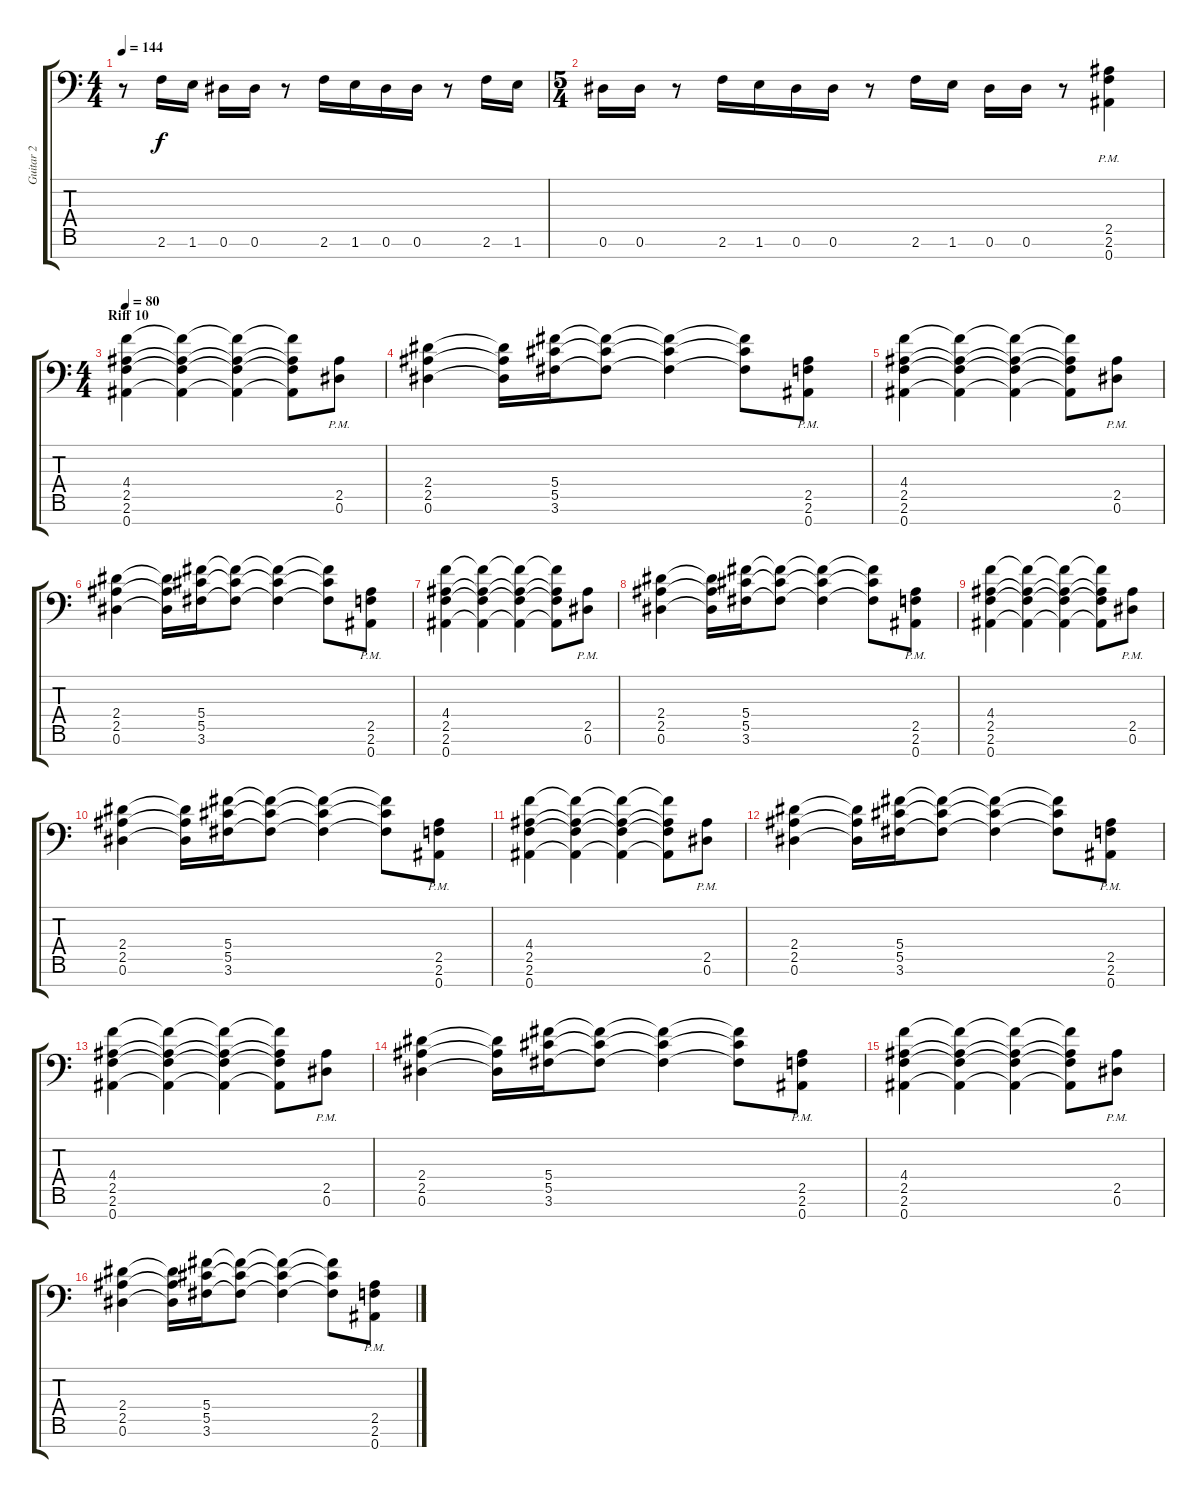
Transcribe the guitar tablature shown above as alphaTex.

\track ("Guitar 2" "Guitar 2") {instrument distortionguitar}
\staff {score tabs}
\tuning (Eb4 Bb3 Gb3 Db3 Ab2 Eb2 Bb1) {hide}
\ts (4 4)
\tempo 144
\clef f4
\ks c
r.8{dy f} 2.6.16 1.6.16 0.6.16 0.6.16 r.8 2.6.16 1.6.16 0.6.16 0.6.16 r.8 2.6.16 1.6.16 |
\ts (5 4)
0.6.16 0.6.16 r.8 2.6.16 1.6.16 0.6.16 0.6.16 r.8 2.6.16 1.6.16 0.6.16 0.6.16 r.8 (2.5{pm} 2.6{pm} 0.7{pm}).4 |
\ts (4 4)
\section ("" "Riff 10")
\tempo 80
(4.4 2.5 2.6 0.7).4 (4.4{t} 2.5{t} 2.6{t} 0.7{t}).4 (4.4{t} 2.5{t} 2.6{t} 0.7{t}).4 (4.4{t} 2.5{t} 2.6{t} 0.7{t}).8 (2.5{pm} 0.6{pm}).8 |
(2.4 2.5 0.6).4 (2.4{t} 2.5{t} 0.6{t}).16 (5.4 5.5 3.6).16 (5.4{t} 5.5{t} 3.6{t}).8 (5.4{t} 5.5{t} 3.6{t}).4 (5.4{t} 5.5{t} 3.6{t}).8 (2.5{pm} 2.6{pm} 0.7{pm}).8 |
(4.4 2.5 2.6 0.7).4 (4.4{t} 2.5{t} 2.6{t} 0.7{t}).4 (4.4{t} 2.5{t} 2.6{t} 0.7{t}).4 (4.4{t} 2.5{t} 2.6{t} 0.7{t}).8 (2.5{pm} 0.6{pm}).8 |
(2.4 2.5 0.6).4 (2.4{t} 2.5{t} 0.6{t}).16 (5.4 5.5 3.6).16 (5.4{t} 5.5{t} 3.6{t}).8 (5.4{t} 5.5{t} 3.6{t}).4 (5.4{t} 5.5{t} 3.6{t}).8 (2.5{pm} 2.6{pm} 0.7{pm}).8 |
(4.4 2.5 2.6 0.7).4 (4.4{t} 2.5{t} 2.6{t} 0.7{t}).4 (4.4{t} 2.5{t} 2.6{t} 0.7{t}).4 (4.4{t} 2.5{t} 2.6{t} 0.7{t}).8 (2.5{pm} 0.6{pm}).8 |
(2.4 2.5 0.6).4 (2.4{t} 2.5{t} 0.6{t}).16 (5.4 5.5 3.6).16 (5.4{t} 5.5{t} 3.6{t}).8 (5.4{t} 5.5{t} 3.6{t}).4 (5.4{t} 5.5{t} 3.6{t}).8 (2.5{pm} 2.6{pm} 0.7{pm}).8 |
(4.4 2.5 2.6 0.7).4 (4.4{t} 2.5{t} 2.6{t} 0.7{t}).4 (4.4{t} 2.5{t} 2.6{t} 0.7{t}).4 (4.4{t} 2.5{t} 2.6{t} 0.7{t}).8 (2.5{pm} 0.6{pm}).8 |
(2.4 2.5 0.6).4 (2.4{t} 2.5{t} 0.6{t}).16 (5.4 5.5 3.6).16 (5.4{t} 5.5{t} 3.6{t}).8 (5.4{t} 5.5{t} 3.6{t}).4 (5.4{t} 5.5{t} 3.6{t}).8 (2.5{pm} 2.6{pm} 0.7{pm}).8 |
(4.4 2.5 2.6 0.7).4 (4.4{t} 2.5{t} 2.6{t} 0.7{t}).4 (4.4{t} 2.5{t} 2.6{t} 0.7{t}).4 (4.4{t} 2.5{t} 2.6{t} 0.7{t}).8 (2.5{pm} 0.6{pm}).8 |
(2.4 2.5 0.6).4 (2.4{t} 2.5{t} 0.6{t}).16 (5.4 5.5 3.6).16 (5.4{t} 5.5{t} 3.6{t}).8 (5.4{t} 5.5{t} 3.6{t}).4 (5.4{t} 5.5{t} 3.6{t}).8 (2.5{pm} 2.6{pm} 0.7{pm}).8 |
(4.4 2.5 2.6 0.7).4 (4.4{t} 2.5{t} 2.6{t} 0.7{t}).4 (4.4{t} 2.5{t} 2.6{t} 0.7{t}).4 (4.4{t} 2.5{t} 2.6{t} 0.7{t}).8 (2.5{pm} 0.6{pm}).8 |
(2.4 2.5 0.6).4 (2.4{t} 2.5{t} 0.6{t}).16 (5.4 5.5 3.6).16 (5.4{t} 5.5{t} 3.6{t}).8 (5.4{t} 5.5{t} 3.6{t}).4 (5.4{t} 5.5{t} 3.6{t}).8 (2.5{pm} 2.6{pm} 0.7{pm}).8 |
(4.4 2.5 2.6 0.7).4 (4.4{t} 2.5{t} 2.6{t} 0.7{t}).4 (4.4{t} 2.5{t} 2.6{t} 0.7{t}).4 (4.4{t} 2.5{t} 2.6{t} 0.7{t}).8 (2.5{pm} 0.6{pm}).8 |
(2.4 2.5 0.6).4 (2.4{t} 2.5{t} 0.6{t}).16 (5.4 5.5 3.6).16 (5.4{t} 5.5{t} 3.6{t}).8 (5.4{t} 5.5{t} 3.6{t}).4 (5.4{t} 5.5{t} 3.6{t}).8 (2.5{pm} 2.6{pm} 0.7{pm}).8
